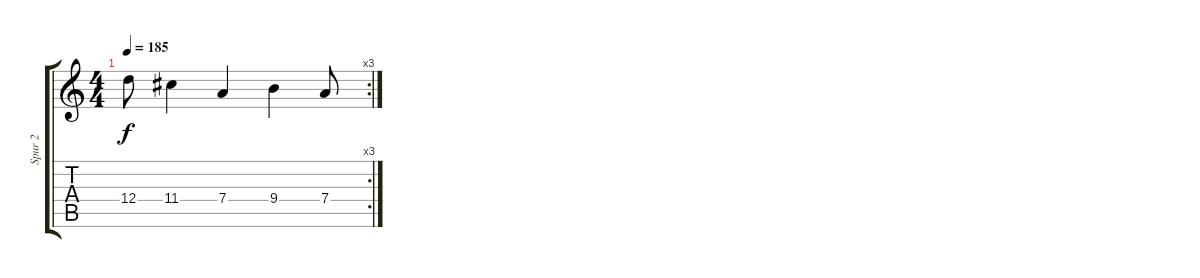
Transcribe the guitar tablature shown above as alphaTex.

\track ("Spur 2" "Spur 2") {instrument acousticguitarsteel}
\staff {score tabs}
\tuning (E4 B3 G3 D3 A2 E2) {hide}
\rc 3
\ts (4 4)
\tempo 185
\clef g2
\ks c
12.4{t}.8{dy f} 11.4.4 7.4.4 9.4.4 7.4.8
